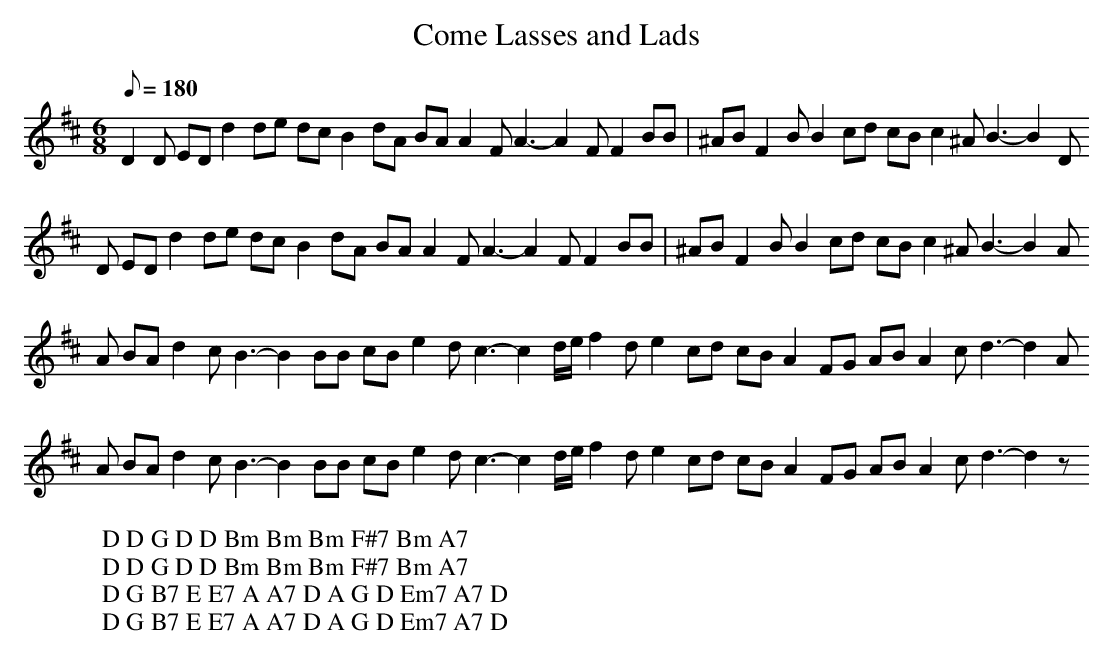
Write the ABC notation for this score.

X:1
T:Come Lasses and Lads
M:6/8
L:1/8
Q:180
K:D
D2D EDd2de dcB2dA BAA2FA3-A2FF2BB|^ABF2BB2cd cBc2^AB3-B2D
W:D D G D D Bm Bm Bm F#7 Bm A7
D EDd2de dcB2dA BAA2FA3-A2FF2BB|^ABF2BB2cd cBc2^AB3-B2A
W:D D G D D Bm Bm Bm F#7 Bm A7
A BAd2cB3-B2BB cBe2dc3-c2d/e/f2de2cd cBA2FG ABA2cd3-d2A
W:D G B7 E E7 A A7 D A G D Em7 A7 D
A BAd2cB3-B2BB cBe2dc3-c2d/e/f2de2cd cBA2FG ABA2cd3-d2z
W:D G B7 E E7 A A7 D A G D Em7 A7 D
